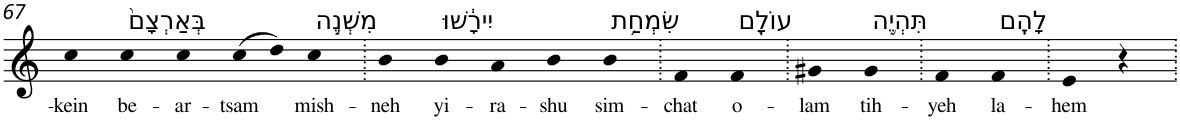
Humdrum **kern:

**kern	**text
*part1	*part1
*staff1	*staff1
*I"Piano	*
*I'Pno	*
!!LO:PB:g=z
*clefG2	*
*k[]	*
=67	=67
!	!LO:LY:b
4cc	-kein
!LO:TX:a:t=בְּאַרְצָם֙	!
!	!LO:LY:b
4cc	be-
!	!LO:LY:b
4cc	-ar-
!	!LO:LY:b
(8cc	-tsam
8dd)	.
!LO:TX:a:t=מִשְׁנֶ֣ה	!
!	!LO:LY:b
4cc	mish-
=68.	=68.
!	!LO:LY:b
4b	-neh
!LO:TX:a:t=יִירָ֔שׁוּ	!
!	!LO:LY:b
4b	yi-
!	!LO:LY:b
4a	-ra-
!	!LO:LY:b
4b	-shu
!LO:TX:a:t=שִׂמְחַ֥ת	!
!	!LO:LY:b
4b	sim-
=69.	=69.
!	!LO:LY:b
4f	-chat
!LO:TX:a:t=עוֹלָ֖ם	!
!	!LO:LY:b
4f	o-
=70.	=70.
!	!LO:LY:b
4g#X	-lam
!LO:TX:a:t=תִּהְיֶ֥ה	!
!	!LO:LY:b
4g#	tih-
=71.	=71.
!	!LO:LY:b
4f	-yeh
!LO:TX:a:t=לָהֶֽם	!
!	!LO:LY:b
4f	la-
=72.	=72.
!	!LO:LY:b
4e	-hem
4r	.
=.	=.
*-	*-
